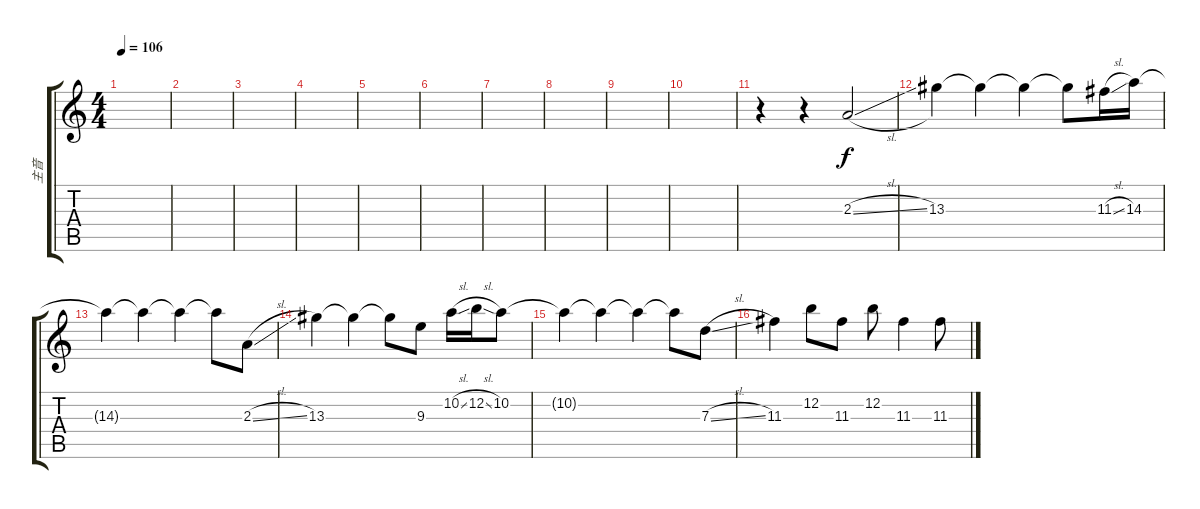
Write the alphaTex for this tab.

\track ("主音" "主音") {instrument acousticguitarsteel}
\staff {score tabs}
\tuning (E4 B3 G3 D3 A2 E2) {hide}
\ts (4 4)
\tempo 106
\clef g2
\ks c
|
|
|
|
|
|
|
|
|
|
r.4{volume 13 instrument overdrivenguitar} r.4 2.3{sl}.2 |
13.3.4 13.3{t}.4 13.3{t}.4 13.3{t}.8 11.3{sl}.16 14.3.16 |
14.3{t}.4 14.3{t}.4 14.3{t}.4 14.3{t}.8 2.3{sl}.8 |
13.3.4 13.3{t}.4 13.3{t}.8 9.3.8 10.2{sl}.16 12.2{sl}.16 10.2.8 |
10.2{t}.4 10.2{t}.4 10.2{t}.4 10.2{t}.8 7.3{sl}.8 |
11.3.4 12.2.8 11.3.8 12.2.8 11.3.4 11.3{sl}.8
